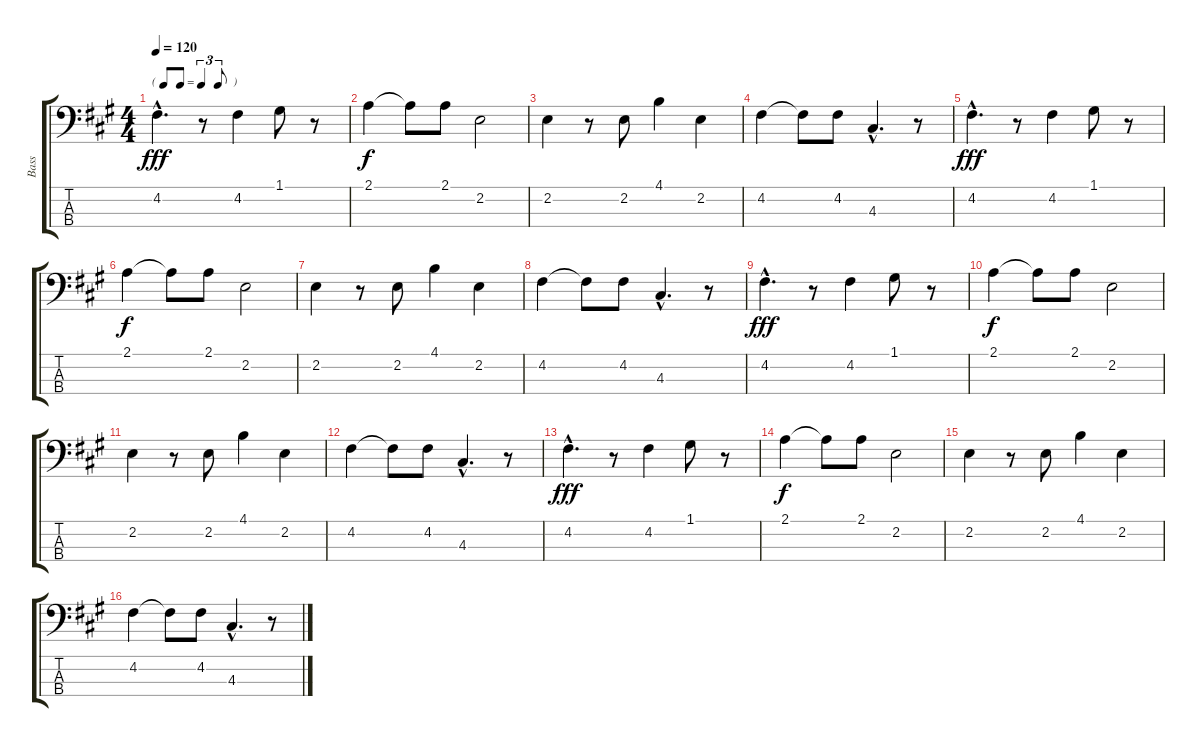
\track ("Bass" "Bass") {instrument electricbassfinger}
\staff {score tabs}
\tuning (G2 D2 A1 E1) {hide}
\ts (4 4)
\tf triplet8th
\tempo 120
\clef f4
\ks a
4.2{hac}.4{d dy fff} r.8 4.2.4 1.1.8 r.8 |
2.1.4{dy f} 2.1{t}.8 2.1.8 2.2.2 |
2.2.4 r.8 2.2.8 4.1.4 2.2.4 |
4.2.4 4.2{t}.8 4.2.8 4.3{hac}.4{d} r.8 |
4.2{hac}.4{d dy fff} r.8 4.2.4 1.1.8 r.8 |
2.1.4{dy f} 2.1{t}.8 2.1.8 2.2.2 |
2.2.4 r.8 2.2.8 4.1.4 2.2.4 |
4.2.4 4.2{t}.8 4.2.8 4.3{hac}.4{d} r.8 |
4.2{hac}.4{d dy fff} r.8 4.2.4 1.1.8 r.8 |
2.1.4{dy f} 2.1{t}.8 2.1.8 2.2.2 |
2.2.4 r.8 2.2.8 4.1.4 2.2.4 |
4.2.4 4.2{t}.8 4.2.8 4.3{hac}.4{d} r.8 |
4.2{hac}.4{d dy fff} r.8 4.2.4 1.1.8 r.8 |
2.1.4{dy f} 2.1{t}.8 2.1.8 2.2.2 |
2.2.4 r.8 2.2.8 4.1.4 2.2.4 |
4.2.4 4.2{t}.8 4.2.8 4.3{hac}.4{d} r.8
